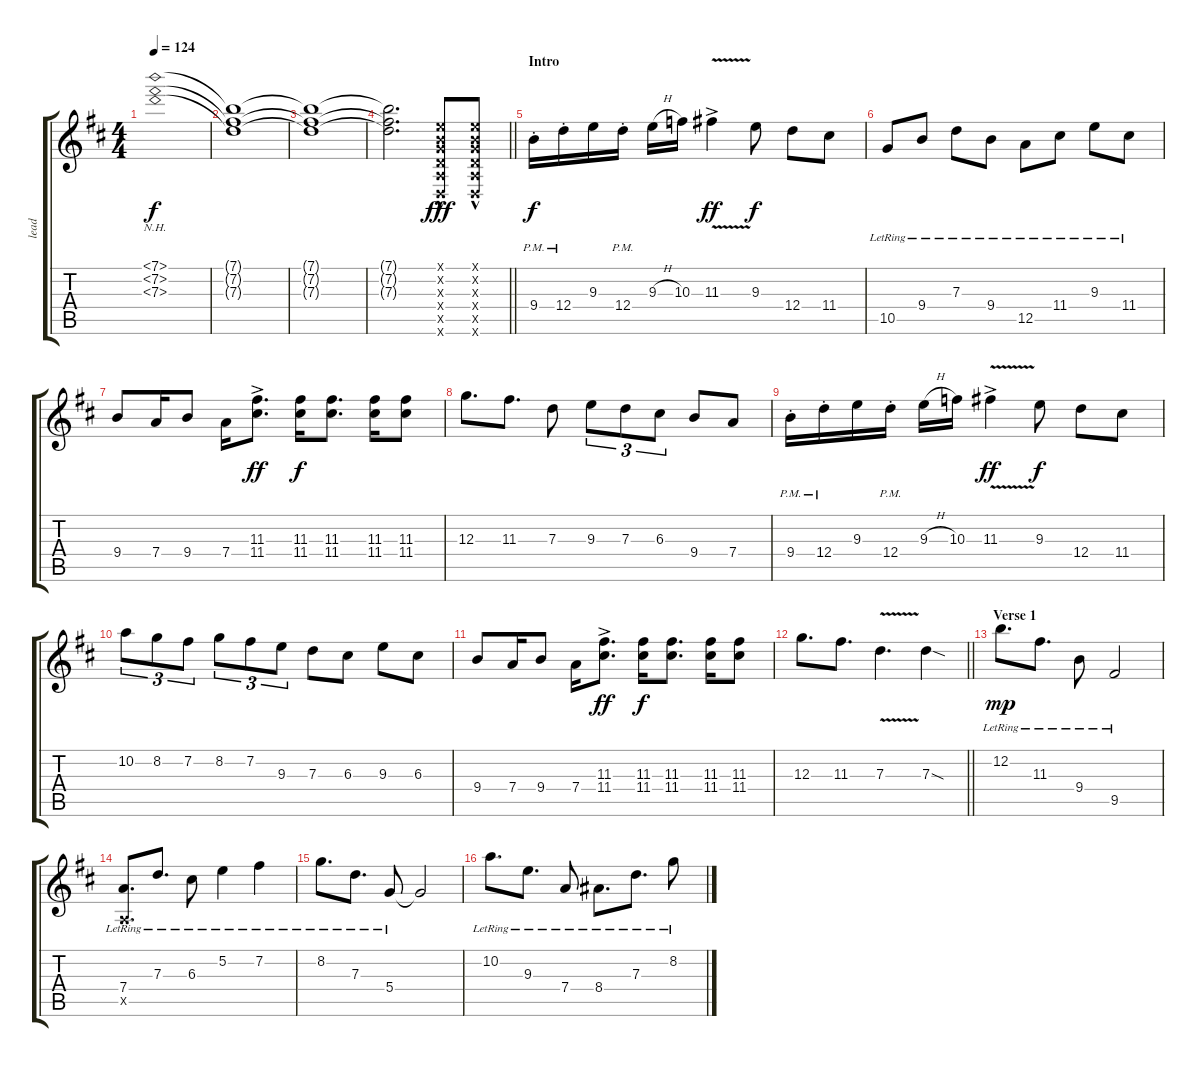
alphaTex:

\track ("lead" "lead") {instrument distortionguitar}
\staff {score tabs}
\tuning (E4 B3 G3 D3 A2 D2) {hide}
\ts (4 4)
\tempo 124
\clef g2
\ks d
(7.1{nh} 7.2{nh} 7.3{nh}).1{dy f instrument distortionguitar} |
(7.1{t} 7.2{t} 7.3{t}).1 |
(7.1{t} 7.2{t} 7.3{t}).1 |
\barLineRight lightlight
(7.1{t} 7.2{t} 7.3{t}).2{d} (0.1{hac x} 0.2{hac x} 0.3{hac x} 0.4{hac x} 0.5{hac x} 0.6{hac x}).8{dy fff} (0.1{hac x} 0.2{hac x} 0.3{hac x} 0.4{hac x} 0.5{hac x} 0.6{hac x}).8 |
\section ("" "Intro")
9.4{pm st}.16{dy f} 12.4{pm st}.16 9.3.16 12.4{pm st}.16 9.3{h}.16 10.3.16 11.3{v ac}.4{dy ff} 9.3.8{dy f} 12.4.8 11.4.8 |
10.5{lr}.8 9.4{lr}.8 7.3{lr}.8 9.4{lr}.8 12.5{lr}.8 11.4{lr}.8 9.3{lr}.8 11.4{lr}.8 |
9.4.8 7.4.16 9.4.8 7.4.16 (11.3{ac} 11.4{ac}).8{d dy ff} (11.3 11.4).16{dy f} (11.3 11.4).8{d} (11.3 11.4).16 (11.3 11.4).8 |
12.3.8{d} 11.3.8{d} 7.3.8 9.3.8{tu (3 2)} 7.3.8{tu (3 2)} 6.3.8{tu (3 2)} 9.4.8 7.4.8 |
9.4{pm st}.16 12.4{pm st}.16 9.3.16 12.4{pm st}.16 9.3{h}.16 10.3.16 11.3{v ac}.4{dy ff} 9.3.8{dy f} 12.4.8 11.4.8 |
10.2.8{tu (3 2)} 8.2.8{tu (3 2)} 7.2.8{tu (3 2)} 8.2.8{tu (3 2)} 7.2.8{tu (3 2)} 9.3.8{tu (3 2)} 7.3.8 6.3.8 9.3.8 6.3.8 |
9.4.8 7.4.16 9.4.8 7.4.16 (11.3{ac} 11.4{ac}).8{d dy ff} (11.3 11.4).16{dy f} (11.3 11.4).8{d} (11.3 11.4).16 (11.3 11.4).8 |
\barLineRight lightlight
12.3.8{d} 11.3.8{d} 7.3{v}.4{d} 7.3{sod}.4 |
\section ("" "Verse 1")
12.2{lr}.8{d dy mp} 11.3{lr}.8{d} 9.4{lr}.8 9.5{lr}.2 |
(7.4{lr} 0.5{x}).8{d} 7.3{lr}.8{d} 6.3{lr}.8 5.2{lr}.4 7.2{lr}.4 |
8.2{lr}.8{d} 7.3{lr}.8{d} 5.4{lr}.8 5.4{t}.2 |
10.2{lr}.8{d} 9.3{lr}.8{d} 7.4{lr}.8 8.4{lr}.8{d} 7.3{lr}.8{d} 8.2{lr}.8
